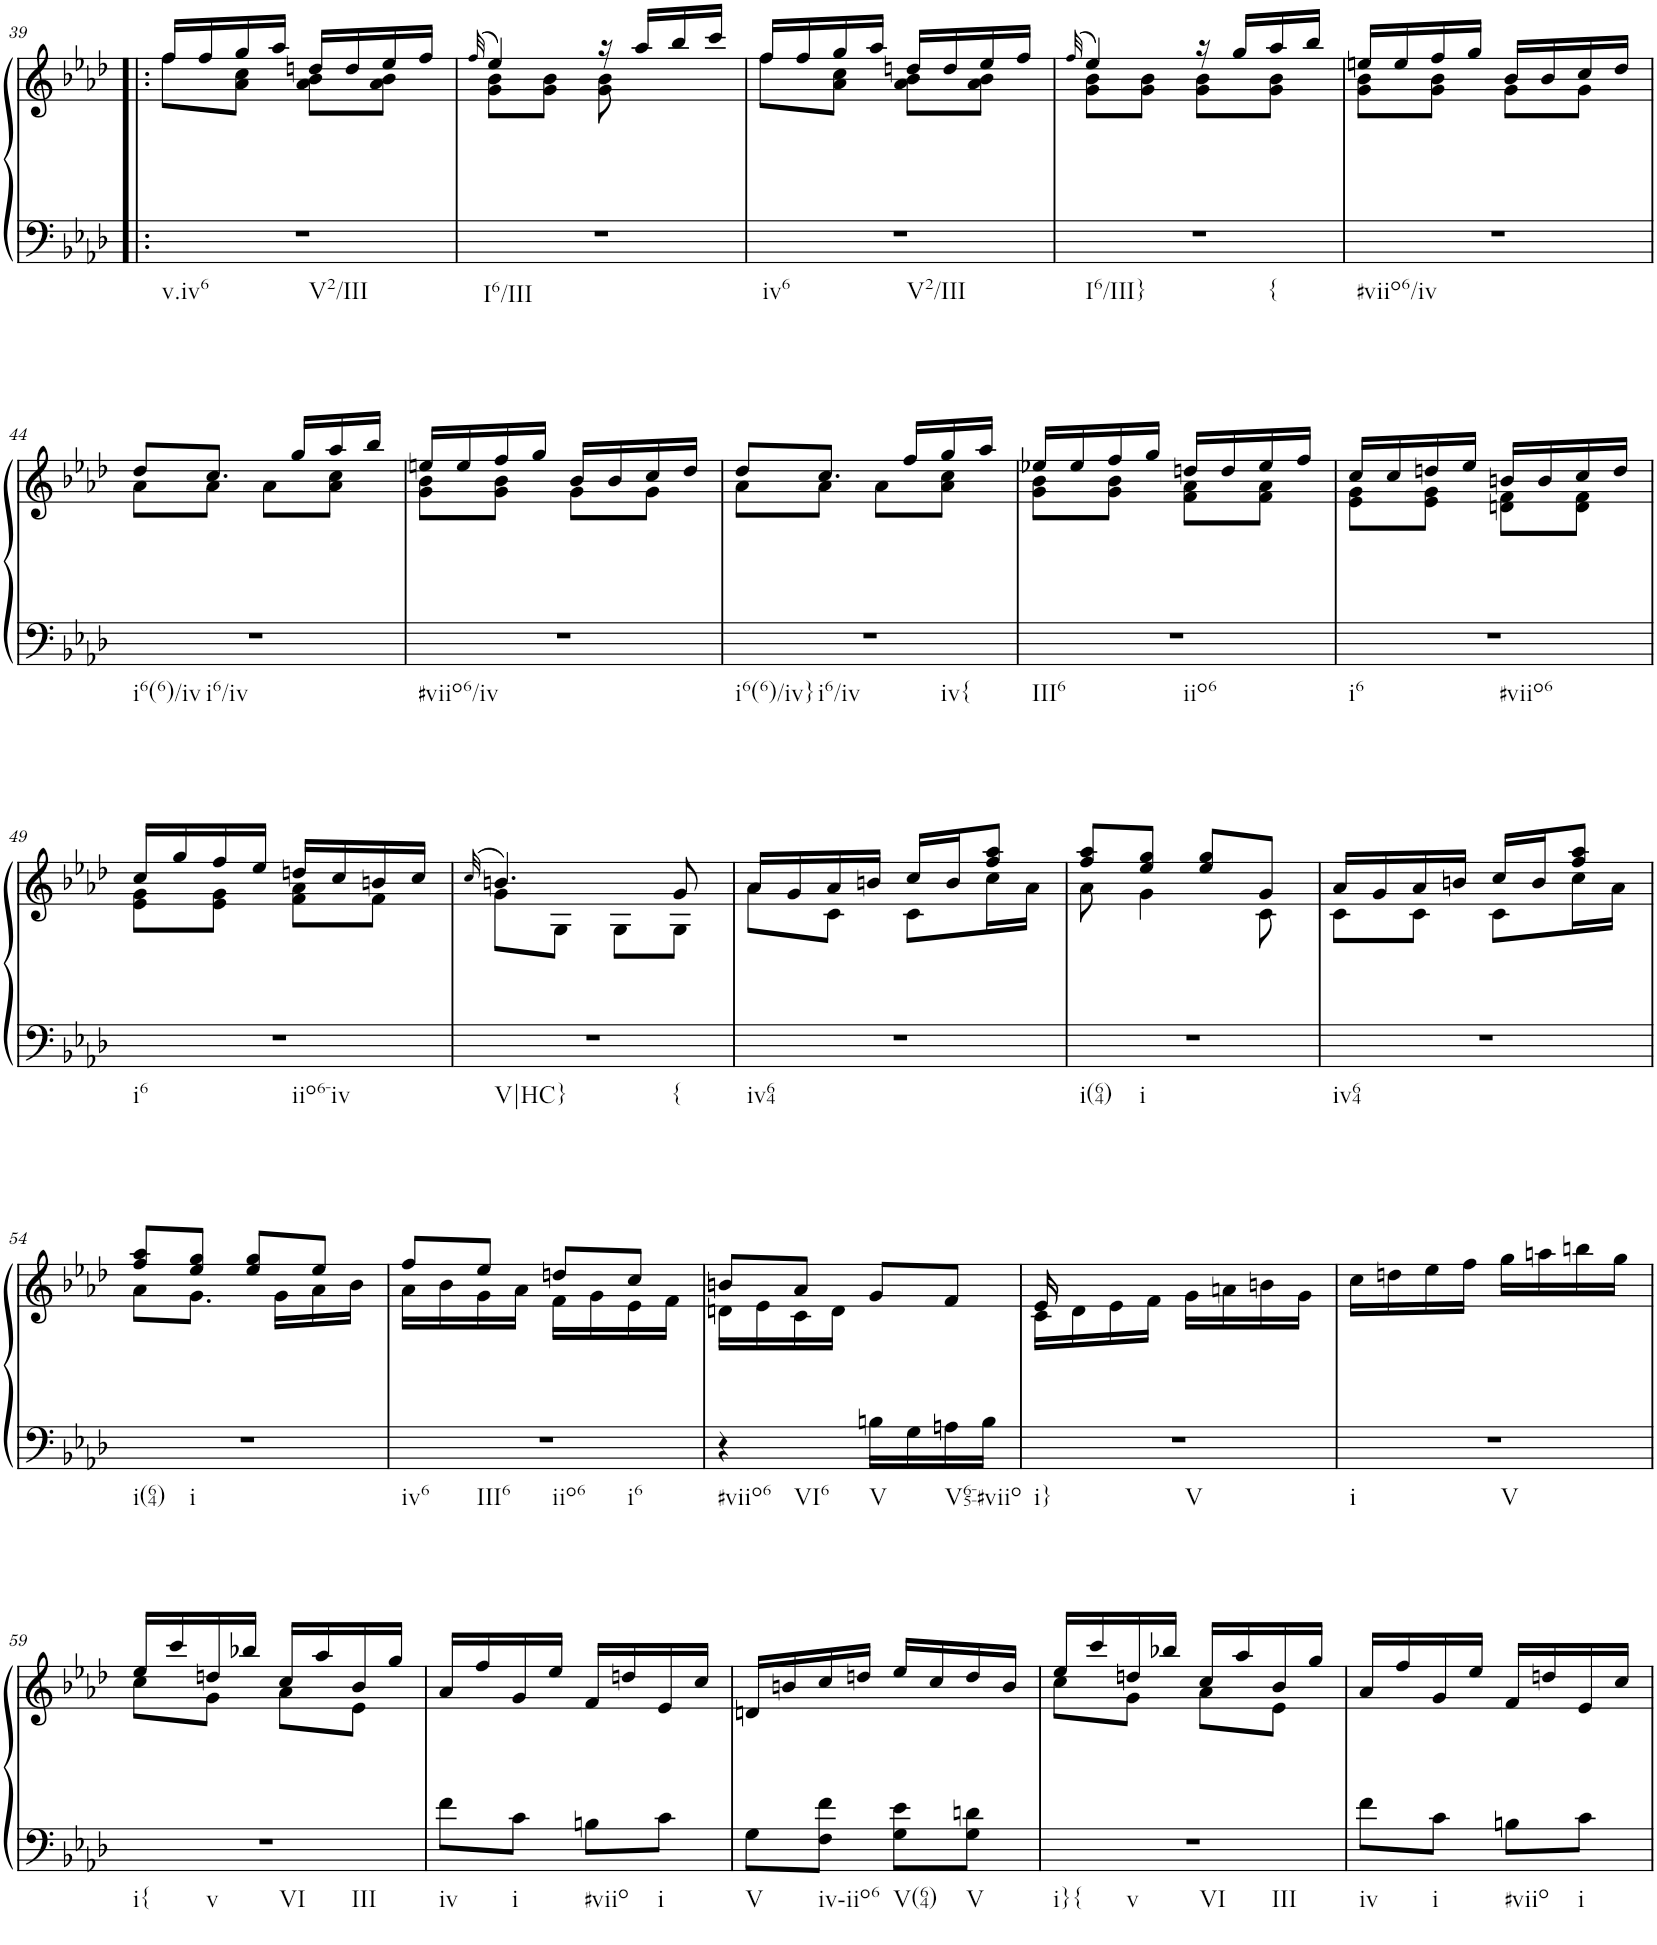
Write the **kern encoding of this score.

**kern	**kern
*part1	*part1
*staff2	*staff1
*I"Piano	*
*I'Pno.	*
!!LO:PB:g=z
*clefF4	*clefG2
*k[b-e-a-d-]	*k[b-e-a-d-]
*M2/4	*M2/4
=39!|:	=39!|:
*	*^
!LO:TX:b:t=v.iv6	!	!
!LO:TX:b:t=V2/III	!	!
2r	16ff/LL	8ff\L
.	16ff/	.
.	16gg/	8a-\ 8cc\J
.	16aa-/JJ	.
.	16ddn/LL	8a-\ 8b-\L
.	16dd/	.
.	16ee-/	8a-\ 8b-\J
.	16ff/JJ	.
=40	=40	=40
.	(32qff/	.
!LO:TX:b:t=I6/III	!	!
2r	4ee-/)	8g\ 8b-\L
.	.	8g\ 8b-\J
.	16r	8g\ 8b-\
.	16aa-/LL	.
.	16bb-/	8ryy
.	16ccc/JJ	.
=41	=41	=41
!LO:TX:b:t=iv6	!	!
!LO:TX:b:t=V2/III	!	!
2r	16ff/LL	8ff\L
.	16ff/	.
.	16gg/	8a-\ 8cc\J
.	16aa-/JJ	.
.	16ddn/LL	8a-\ 8b-\L
.	16dd/	.
.	16ee-/	8a-\ 8b-\J
.	16ff/JJ	.
=42	=42	=42
.	(32qff/	.
!LO:TX:b:t=I6/III}	!	!
!LO:TX:b:t={	!	!
2r	4ee-/)	8g\ 8b-\L
.	.	8g\ 8b-\J
.	16r	8g\ 8b-\L
.	16gg/LL	.
.	16aa-/	8g\ 8b-\J
.	16bb-/JJ	.
=43	=43	=43
!LO:TX:b:t=#viio6/iv	!	!
2r	16een/LL	8g\ 8b-\L
.	16ee/	.
.	16ff/	8g\ 8b-\J
.	16gg/JJ	.
.	16b-/LL	8g\L
.	16b-/	.
.	16cc/	8g\J
.	16dd-/JJ	.
!!LO:LB:g=z	!!
=44	=44	=44
!LO:TX:b:t=i6(6)/iv	!	!
!LO:TX:b:t=i6/iv	!	!
2r	8dd-/L	8a-\L
.	8.cc/J	8a-\J
.	.	8a-\L
.	16gg/LL	.
.	16aa-/	8a-\ 8cc\J
.	16bb-/JJ	.
=45	=45	=45
!LO:TX:b:t=#viio6/iv	!	!
2r	16een/LL	8g\ 8b-\L
.	16ee/	.
.	16ff/	8g\ 8b-\J
.	16gg/JJ	.
.	16b-/LL	8g\L
.	16b-/	.
.	16cc/	8g\J
.	16dd-/JJ	.
=46	=46	=46
!LO:TX:b:t=i6(6)/iv}	!	!
!LO:TX:b:t=i6/iv	!	!
!LO:TX:b:t=iv{	!	!
2r	8dd-/L	8a-\L
.	8.cc/J	8a-\J
.	.	8a-\L
.	16ff/LL	.
.	16gg/	8a-\ 8cc\J
.	16aa-/JJ	.
=47	=47	=47
!LO:TX:b:t=III6	!	!
!LO:TX:b:t=iio6	!	!
2r	16ee-X/LL	8g\ 8b-\L
.	16ee-/	.
.	16ff/	8g\ 8b-\J
.	16gg/JJ	.
.	16ddn/LL	8f\ 8a-\L
.	16dd/	.
.	16ee-/	8f\ 8a-\J
.	16ff/JJ	.
=48	=48	=48
!LO:TX:b:t=i6	!	!
!LO:TX:b:t=#viio6	!	!
2r	16cc/LL	8e-\ 8g\L
.	16cc/	.
.	16ddn/	8e-\ 8g\J
.	16ee-/JJ	.
.	16bn/LL	8dn\ 8f\L
.	16b/	.
.	16cc/	8d\ 8f\J
.	16dd/JJ	.
!!LO:LB:g=z	!!
=49	=49	=49
!LO:TX:b:t=i6	!	!
!LO:TX:b:t=iio6-iv	!	!
2r	16cc/LL	8e-\ 8g\L
.	16gg/	.
.	16ff/	8e-\ 8g\J
.	16ee-/JJ	.
.	16ddn/LL	8f\ 8a-\L
.	16cc/	.
.	16bn/	8f\J
.	16cc/JJ	.
=50	=50	=50
.	(32qcc/	.
!LO:TX:b:t=V|HC}	!	!
!LO:TX:b:t={	!	!
2r	4.bn/)	8g\L
.	.	8G\J
.	.	8G\L
.	8g/	8G\J
=51	=51	=51
!LO:TX:b:t=iv64	!	!
2r	16a-/LL	8a-\L
.	16g/	.
.	16a-/	8c\J
.	16bn/JJ	.
.	16cc/LL	8c\L
.	16b/J	.
.	8ff/ 8aa-/J	16cc\L
.	.	16a-\JJ
=52	=52	=52
!LO:TX:b:t=i(64)	!	!
!LO:TX:b:t=i	!	!
2r	8ff/ 8aa-/L	8a-\
.	8ee-/ 8gg/J	4g\
.	8ee-/ 8gg/L	.
.	8g/J	8c\
=53	=53	=53
!LO:TX:b:t=iv64	!	!
2r	16a-/LL	8c\L
.	16g/	.
.	16a-/	8c\J
.	16bn/JJ	.
.	16cc/LL	8c\L
.	16b/J	.
.	8ff/ 8aa-/J	16cc\L
.	.	16a-\JJ
!!LO:LB:g=z	!!
=54	=54	=54
!LO:TX:b:t=i(64)	!	!
!LO:TX:b:t=i	!	!
2r	8ff/ 8aa-/L	8a-\L
.	8ee-/ 8gg/J	8.g\J
.	8ee-/ 8gg/L	.
.	.	16g\LL
.	8ee-/J	16a-\
.	.	16b-\JJ
=55	=55	=55
!LO:TX:b:t=iv6	!	!
!LO:TX:b:t=III6	!	!
!LO:TX:b:t=iio6	!	!
!LO:TX:b:t=i6	!	!
2r	8ff/L	16a-\LL
.	.	16b-\
.	8ee-/J	16g\
.	.	16a-\JJ
.	8ddn/L	16f\LL
.	.	16g\
.	8cc/J	16e-\
.	.	16f\JJ
=56	=56	=56
!LO:TX:b:t=#viio6	!	!
!LO:TX:b:t=VI6	!	!
4r	8bn/L	16dn\LL
.	.	16e-\
.	8a-/J	16c\
.	.	16d\JJ
!LO:TX:b:t=V	!	!
16Bn\LL	8g/L	4ryy
16G\	.	.
!LO:TX:b:t=V65-#viio	!	!
16An\	8f/J	.
16B\JJ	.	.
=57	=57	=57
!LO:TX:b:t=i}	!	!
!LO:TX:b:t=V	!	!
2r	16e-/	16c\LL
.	8.ryy	16d-\
.	.	16e-\
.	.	16f\JJ
.	16g\LL	4ryy
.	16an\	.
.	16bn\	.
.	16g\JJ	.
*	*v	*v
=58	=58
!LO:TX:b:t=i	!
!LO:TX:b:t=V	!
2r	16cc\LL
.	16ddn\
.	16ee-\
.	16ff\JJ
.	16gg\LL
.	16aan\
.	16bbn\
.	16gg\JJ
!!LO:LB:g=z
=59	=59
*	*^
!LO:TX:b:t=i{	!	!
!LO:TX:b:t=v	!	!
!LO:TX:b:t=VI	!	!
!LO:TX:b:t=III	!	!
2r	16ee-/LL	8cc\L
.	16ccc/	.
.	16ddn/	8g\J
.	16bb-X/JJ	.
.	16cc/LL	8a-\L
.	16aa-/	.
.	16b-/	8e-\J
.	16gg/JJ	.
*	*v	*v
=60	=60
!LO:TX:b:t=iv	!
8f\L	16a-/LL
.	16ff/
!LO:TX:b:t=i	!
8c\J	16g/
.	16ee-/JJ
!LO:TX:b:t=#viio	!
8Bn\L	16f/LL
.	16ddn/
!LO:TX:b:t=i	!
8c\J	16e-/
.	16cc/JJ
=61	=61
!LO:TX:b:t=V	!
8G\L	16dn/LL
.	16bn/
!LO:TX:b:t=iv-iio6	!
8F\ 8f\J	16cc/
.	16ddn/JJ
!LO:TX:b:t=V(64)	!
8G\ 8e-\L	16ee-/LL
.	16cc/
!LO:TX:b:t=V	!
8G\ 8dn\J	16dd/
.	16b/JJ
=62	=62
*	*^
!LO:TX:b:t=i}{	!	!
!LO:TX:b:t=v	!	!
!LO:TX:b:t=VI	!	!
!LO:TX:b:t=III	!	!
2r	16ee-/LL	8cc\L
.	16ccc/	.
.	16ddn/	8g\J
.	16bb-X/JJ	.
.	16cc/LL	8a-\L
.	16aa-/	.
.	16b-/	8e-\J
.	16gg/JJ	.
*	*v	*v
=63	=63
!LO:TX:b:t=iv	!
8f\L	16a-/LL
.	16ff/
!LO:TX:b:t=i	!
8c\J	16g/
.	16ee-/JJ
!LO:TX:b:t=#viio	!
8Bn\L	16f/LL
.	16ddn/
!LO:TX:b:t=i	!
8c\J	16e-/
.	16cc/JJ
=	=
*-	*-
